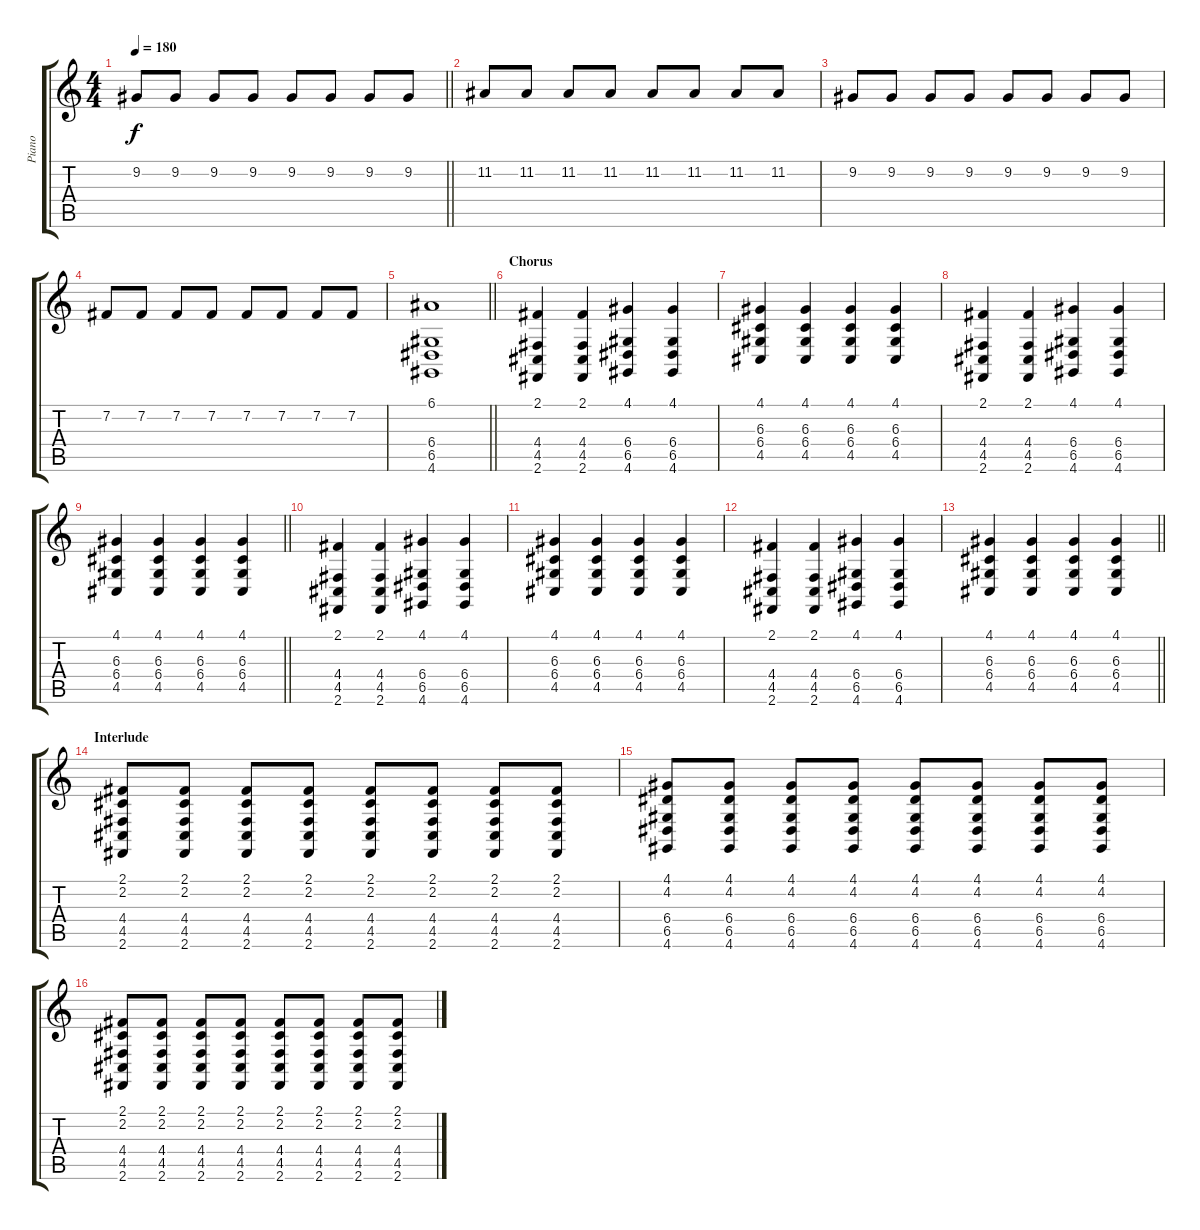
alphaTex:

\track ("Piano" "Piano") {instrument brightacousticpiano}
\staff {score tabs}
\tuning (E4 B3 G3 D3 A2 E2) {hide}
\ts (4 4)
\tempo 180
\clef g2
\barLineRight lightlight
\ks c
9.2.8{dy f} 9.2.8 9.2.8 9.2.8 9.2.8 9.2.8 9.2.8 9.2.8 |
11.2.8 11.2.8 11.2.8 11.2.8 11.2.8 11.2.8 11.2.8 11.2.8 |
9.2.8 9.2.8 9.2.8 9.2.8 9.2.8 9.2.8 9.2.8 9.2.8 |
7.2.8 7.2.8 7.2.8 7.2.8 7.2.8 7.2.8 7.2.8 7.2.8 |
\barLineRight lightlight
(6.1 6.4 6.5 4.6).1 |
\section ("" "Chorus")
(2.1 4.4 4.5 2.6).4 (2.1 4.4 4.5 2.6).4 (4.1 6.4 6.5 4.6).4 (4.1 6.4 6.5 4.6).4 |
(4.1 6.3 6.4 4.5).4 (4.1 6.3 6.4 4.5).4 (4.1 6.3 6.4 4.5).4 (4.1 6.3 6.4 4.5).4 |
(2.1 4.4 4.5 2.6).4 (2.1 4.4 4.5 2.6).4 (4.1 6.4 6.5 4.6).4 (4.1 6.4 6.5 4.6).4 |
\barLineRight lightlight
(4.1 6.3 6.4 4.5).4 (4.1 6.3 6.4 4.5).4 (4.1 6.3 6.4 4.5).4 (4.1 6.3 6.4 4.5).4 |
(2.1 4.4 4.5 2.6).4 (2.1 4.4 4.5 2.6).4 (4.1 6.4 6.5 4.6).4 (4.1 6.4 6.5 4.6).4 |
(4.1 6.3 6.4 4.5).4 (4.1 6.3 6.4 4.5).4 (4.1 6.3 6.4 4.5).4 (4.1 6.3 6.4 4.5).4 |
(2.1 4.4 4.5 2.6).4 (2.1 4.4 4.5 2.6).4 (4.1 6.4 6.5 4.6).4 (4.1 6.4 6.5 4.6).4 |
\barLineRight lightlight
(4.1 6.3 6.4 4.5).4 (4.1 6.3 6.4 4.5).4 (4.1 6.3 6.4 4.5).4 (4.1 6.3 6.4 4.5).4 |
\section ("" "Interlude")
(2.1 2.2 4.4 4.5 2.6).8 (2.1 2.2 4.4 4.5 2.6).8 (2.1 2.2 4.4 4.5 2.6).8 (2.1 2.2 4.4 4.5 2.6).8 (2.1 2.2 4.4 4.5 2.6).8 (2.1 2.2 4.4 4.5 2.6).8 (2.1 2.2 4.4 4.5 2.6).8 (2.1 2.2 4.4 4.5 2.6).8 |
(4.1 4.2 6.4 6.5 4.6).8 (4.1 4.2 6.4 6.5 4.6).8 (4.1 4.2 6.4 6.5 4.6).8 (4.1 4.2 6.4 6.5 4.6).8 (4.1 4.2 6.4 6.5 4.6).8 (4.1 4.2 6.4 6.5 4.6).8 (4.1 4.2 6.4 6.5 4.6).8 (4.1 4.2 6.4 6.5 4.6).8 |
(2.1 2.2 4.4 4.5 2.6).8 (2.1 2.2 4.4 4.5 2.6).8 (2.1 2.2 4.4 4.5 2.6).8 (2.1 2.2 4.4 4.5 2.6).8 (2.1 2.2 4.4 4.5 2.6).8 (2.1 2.2 4.4 4.5 2.6).8 (2.1 2.2 4.4 4.5 2.6).8 (2.1 2.2 4.4 4.5 2.6).8
